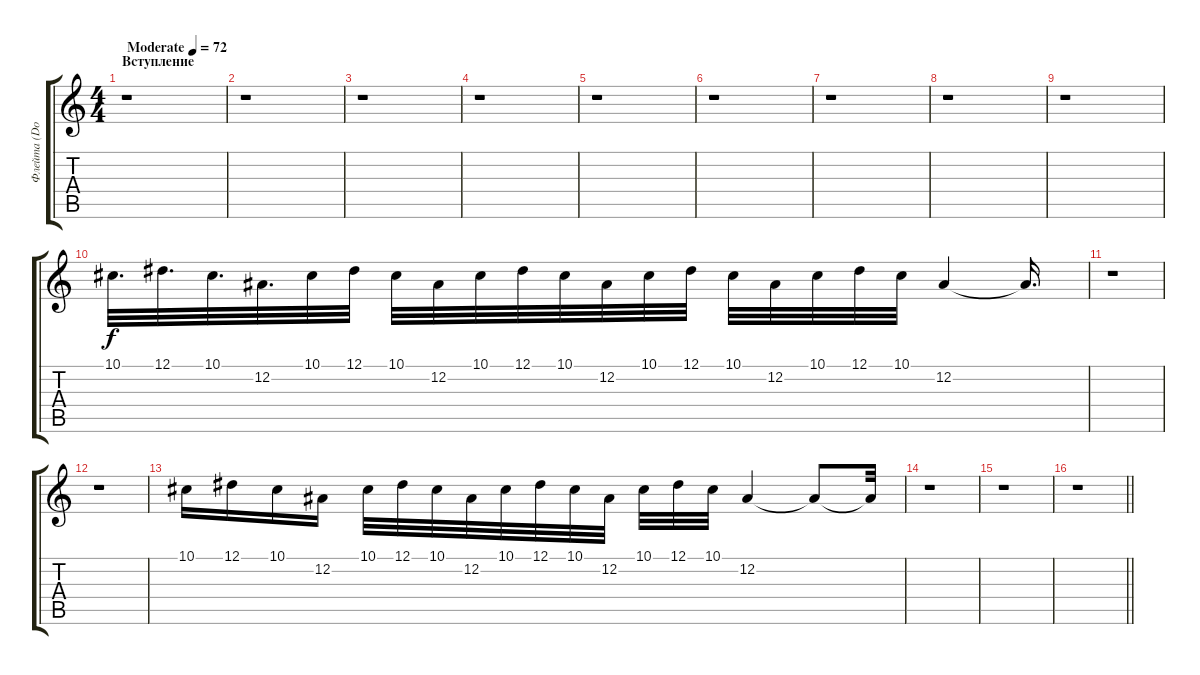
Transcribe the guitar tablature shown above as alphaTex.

\track ("Флейта (Double)" "Флейта (Do") {instrument piccolo}
\staff {score tabs}
\tuning (Eb4 Bb3 Gb3 Db3 Ab2 Eb2) {hide}
\ts (4 4)
\section ("" "Вступление")
\tempo (72 "Moderate")
\clef g2
\ks c
r.1{dy f instrument piccolo} |
r.1 |
r.1 |
r.1 |
r.1 |
r.1 |
r.1 |
r.1 |
r.1 |
10.1.32{d} 12.1.32{d} 10.1.32{d} 12.2.32{d} 10.1.32 12.1.32 10.1.32 12.2.32 10.1.32 12.1.32 10.1.32 12.2.32 10.1.32 12.1.32 10.1.32 12.2.32 10.1.32 12.1.32 10.1.32 12.2.4 12.2{t}.16{d} |
r.1 |
r.1 |
10.1.16 12.1.16 10.1.16 12.2.16 10.1.32 12.1.32 10.1.32 12.2.32 10.1.32 12.1.32 10.1.32 12.2.32 10.1.32 12.1.32 10.1.32 12.2.4 12.2{t}.8 12.2{t}.32 |
r.1 |
r.1 |
\barLineRight lightlight
r.1
